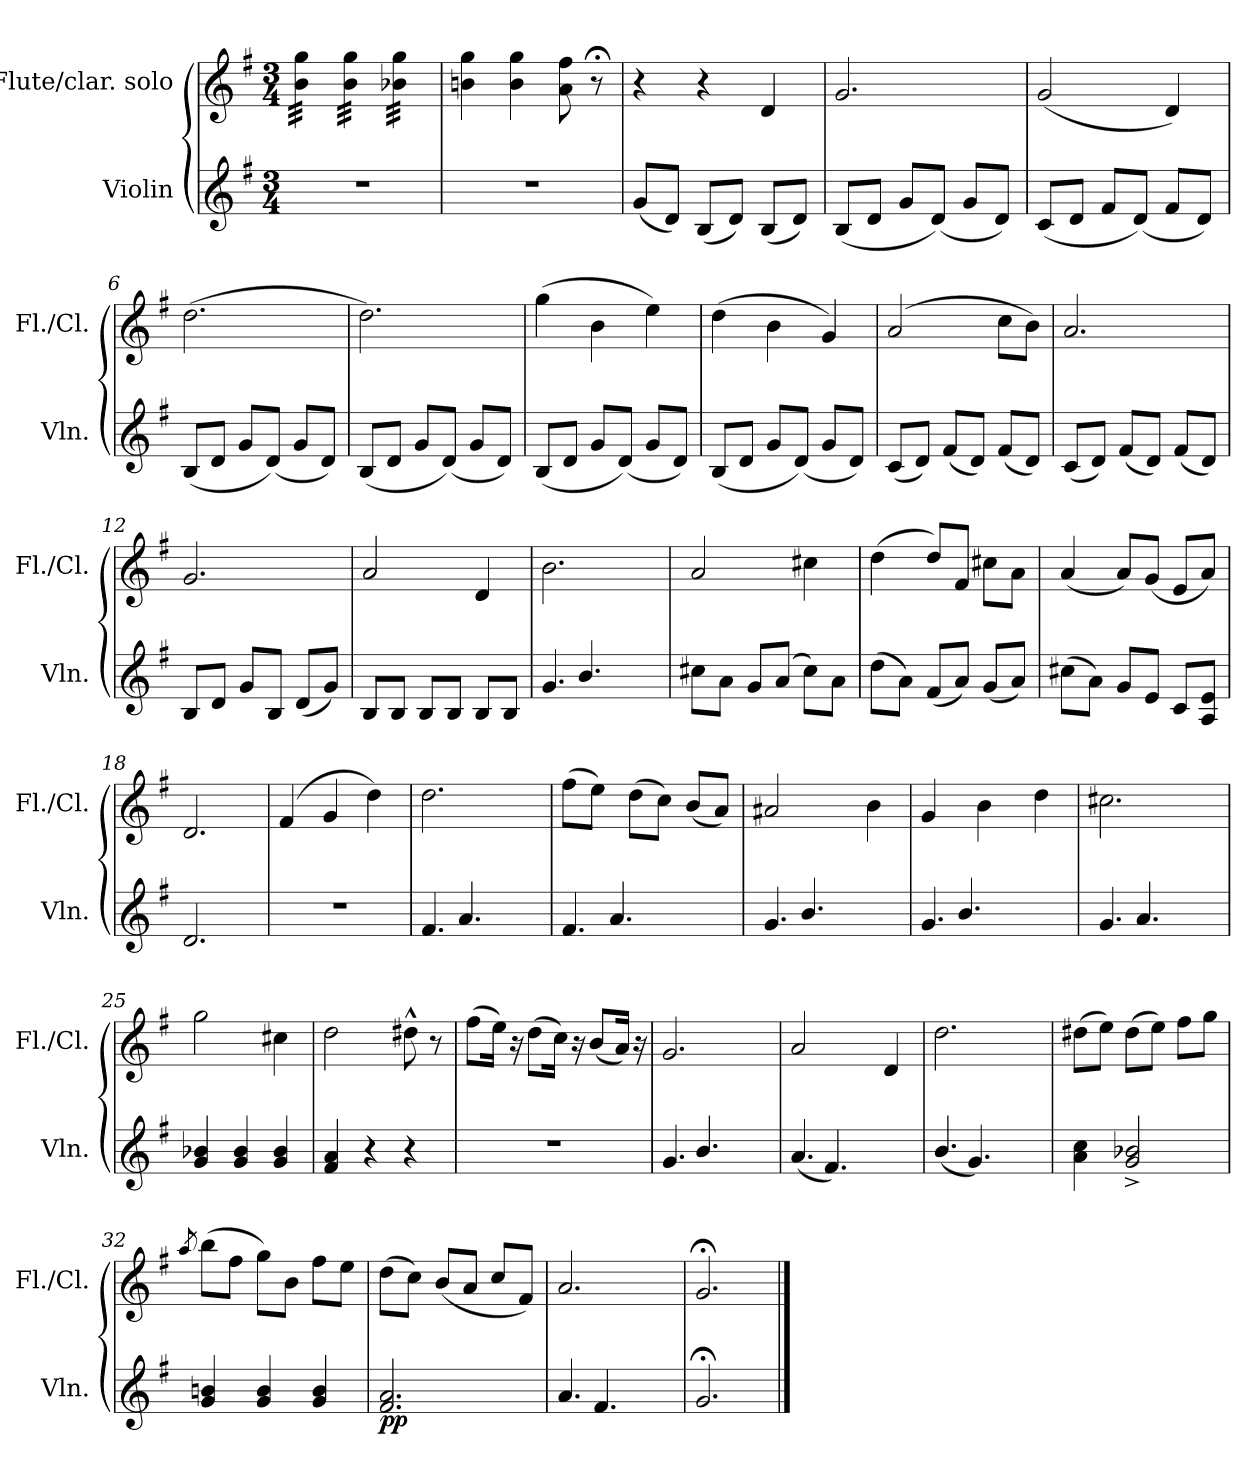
**kern	**dynam	**kern
*part2	*part2	*part1
*staff2	*staff2	*staff1
*I"Violin	*	*I"Flute/clar. solo
*I'Vln.	*	*I'Fl./Cl.
*clefG2	*	*clefG2
*k[f#]	*	*k[f#]
*M3/4	*	*M3/4
=1	=1	=1
*	*	*tremolo
2.r	.	32b\ 32gg\LLL
.	.	32b\ 32gg\
.	.	32b\ 32gg\
.	.	32b\ 32gg\
.	.	32b\ 32gg\
.	.	32b\ 32gg\
.	.	32b\ 32gg\
.	.	32b\ 32gg\JJJ
.	.	32b\ 32gg\LLL
.	.	32b\ 32gg\
.	.	32b\ 32gg\
.	.	32b\ 32gg\
.	.	32b\ 32gg\
.	.	32b\ 32gg\
.	.	32b\ 32gg\
.	.	32b\ 32gg\JJJ
.	.	32b-X\ 32gg\LLL
.	.	32b-X\ 32gg\
.	.	32b-X\ 32gg\
.	.	32b-X\ 32gg\
.	.	32b-X\ 32gg\
.	.	32b-X\ 32gg\
.	.	32b-X\ 32gg\
.	.	32b-X\ 32gg\JJJ
*	*	*Xtremolo
=2	=2	=2
2.r	.	4bn\ 4gg\
.	.	4b\ 4gg\
.	.	8a\ 8ff#\
.	.	8r;<
=3	=3	=3
(<8g/L	.	4r
8d/J)	.	.
(<8B/L	.	4r
8d/J)	.	.
(<8B/L	.	4d/
8d/J)	.	.
=4	=4	=4
(<8B/L	.	2.g/
8d/J	.	.
8g/L	.	.
(<8d/J)	.	.
8g/L	.	.
8d/J)	.	.
=5	=5	=5
(<8c/L	.	(<2g/
8d/J	.	.
8f#/L	.	.
(<8d/J)	.	.
8f#/L	.	4d/)
8d/J)	.	.
!!LO:LB:g=z
=6	=6	=6
(<8B/L	.	(>2.dd\
8d/J	.	.
8g/L	.	.
(<8d/J)	.	.
8g/L	.	.
8d/J)	.	.
=7	=7	=7
(<8B/L	.	2.dd\)
8d/J	.	.
8g/L	.	.
(<8d/J)	.	.
8g/L	.	.
8d/J)	.	.
=8	=8	=8
(<8B/L	.	(>4gg\
8d/J	.	.
8g/L	.	4b\
(<8d/J)	.	.
8g/L	.	4ee\)
8d/J)	.	.
=9	=9	=9
(<8B/L	.	(>4dd\
8d/J	.	.
8g/L	.	4b\
(<8d/J)	.	.
8g/L	.	4g/)
8d/J)	.	.
=10	=10	=10
(<8c/L	.	(>2a/
8d/J)	.	.
(<8f#/L	.	.
8d/J)	.	.
(<8f#/L	.	8cc\L
8d/J)	.	8b\J)
=11	=11	=11
(<8c/L	.	2.a/
8d/J)	.	.
(<8f#/L	.	.
8d/J)	.	.
(<8f#/L	.	.
8d/J)	.	.
!!LO:LB:g=z
=12	=12	=12
8B/L	.	2.g/
8d/J	.	.
8g/L	.	.
8B/J	.	.
(<8d/L	.	.
8g/J)	.	.
!!LO:LB:g=z
=13	=13	=13
8B/L	.	2a/
8B/J	.	.
8B/L	.	.
8B/J	.	.
8B/L	.	4d/
8B/J	.	.
=14	=14	=14
!LO:N:vis=4.	!	!
8.g@@8@@/	.	2.b\
.	.	.
!LO:N:vis=4.	!	!
8.b@@8@@/	.	.
.	.	.
.	.	.
4.ryy	.	.
.	.	.
=15	=15	=15
8cc#X\L	.	2a/
8a\J	.	.
8g/L	.	.
(>8a/J	.	.
8cc#\L)	.	4cc#X\
8a\J	.	.
=16	=16	=16
(>8dd\L	.	(>4dd\
8a\J)	.	.
(<8f#/L	.	8dd/L)
8a/J)	.	8f#/J
(<8g/L	.	8cc#X\L
8a/J)	.	8a\J
=17	=17	=17
(>8cc#X\L	.	(<4a/
8a\J)	.	.
8g/L	.	8a/L)
8e/J	.	(<8g/J
8c/L	.	8e/L
8A/ 8e/J	.	8a/J)
=18	=18	=18
2.d/	.	2.d/
!!LO:LB:g=z
=19	=19	=19
2.r	.	(>4f#/
.	.	4g/
.	.	4dd\)
=20	=20	=20
!LO:N:vis=4.	!	!
8.f#@@8@@/	.	2.dd\
.	.	.
!LO:N:vis=4.	!	!
8.a@@8@@/	.	.
.	.	.
.	.	.
4.ryy	.	.
.	.	.
=21	=21	=21
!LO:N:vis=4.	!	!
8.f#@@8@@/	.	(>8ff#\L
.	.	8ee\J)
!LO:N:vis=4.	!	!
8.a@@8@@/	.	.
.	.	(>8dd\L
.	.	.
4.ryy	.	8cc\J)
.	.	.
.	.	(<8b/L
.	.	8a/J)
=22	=22	=22
!LO:N:vis=4.	!	!
8.g@@8@@/	.	2a#X/
.	.	.
!LO:N:vis=4.	!	!
8.b@@8@@/	.	.
.	.	.
.	.	.
4.ryy	.	.
.	.	.
.	.	4b\
=23	=23	=23
!LO:N:vis=4.	!	!
8.g@@8@@/	.	4g/
.	.	.
!LO:N:vis=4.	!	!
8.b@@8@@/	.	.
.	.	4b\
.	.	.
4.ryy	.	.
.	.	.
.	.	4dd\
=24	=24	=24
!LO:N:vis=4.	!	!
8.g@@8@@/	.	2.cc#X\
.	.	.
!LO:N:vis=4.	!	!
8.a@@8@@/	.	.
.	.	.
.	.	.
4.ryy	.	.
.	.	.
=25	=25	=25
4g/ 4b-X/	.	2gg\
4g/ 4b-/	.	.
4g/ 4b-/	.	4cc#X\
=26	=26	=26
4f#/ 4a/	.	2dd\
4r	.	.
4r	.	8dd#X^^\
.	.	8r
!!LO:PB:g=z
=27	=27	=27
2.r	.	(>8ff#\L
.	.	16ee\Jk)
.	.	16r
.	.	(>8dd\L
.	.	16cc\Jk)
.	.	16r
.	.	(<8b/L
.	.	16a/Jk)
.	.	16r
=28	=28	=28
!LO:N:vis=4.	!	!
8.g@@8@@/	.	2.g/
.	.	.
!LO:N:vis=4.	!	!
8.b@@8@@/	.	.
.	.	.
.	.	.
4.ryy	.	.
.	.	.
=29	=29	=29
!LO:N:vis=4.	!	!
(<8.a@@8@@/	.	2a/
.	.	.
!LO:N:vis=4.	!	!
8.f#@@8@@/)	.	.
.	.	.
.	.	.
4.ryy	.	.
.	.	.
.	.	4d/
=30	=30	=30
!LO:N:vis=4.	!	!
(<8.b@@8@@/	.	2.dd\
.	.	.
!LO:N:vis=4.	!	!
8.g@@8@@/)	.	.
.	.	.
.	.	.
4.ryy	.	.
.	.	.
=31	=31	=31
4a\ 4cc\	.	(>8dd#X\L
.	.	8ee\J)
2g^/ 2b-X^/	.	(>8dd#\L
.	.	8ee\J)
.	.	8ff#\L
.	.	8gg\J
=32	=32	=32
.	.	8qaa/
4g/ 4bn/	.	(>8bb\L
.	.	8ff#\J
4g/ 4b/	.	8gg\L)
.	.	8b\J
4g/ 4b/	.	8ff#\L
.	.	8ee\J
!!LO:LB:g=z
=33	=33	=33
!	!LO:DY:b	!
2.f#/ 2.a/	pp	(>8dd\L
.	.	8cc\J)
.	.	(<8b/L
.	.	8a/J
.	.	8cc/L
.	.	8f#/J)
=34	=34	=34
!LO:N:vis=4.	!	!
8.a@@8@@/	.	2.a/
.	.	.
!LO:N:vis=4.	!	!
8.f#@@8@@/	.	.
.	.	.
.	.	.
4.ryy	.	.
.	.	.
=35	=35	=35
2.g;</	.	2.g;</
==	==	==
*-	*-	*-
